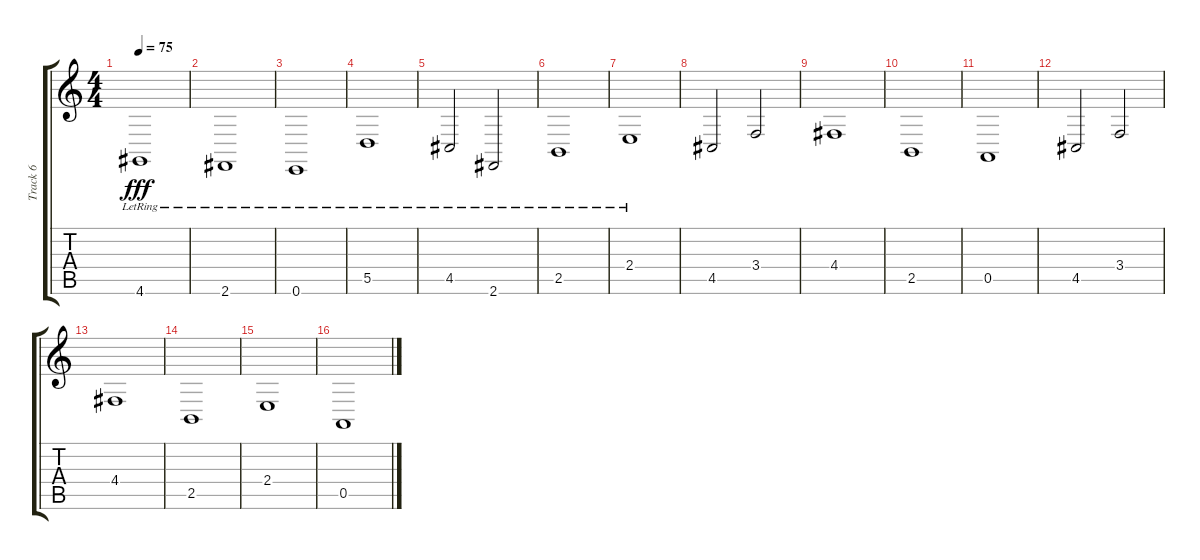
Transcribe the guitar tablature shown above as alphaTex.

\track ("Track 6" "Track 6") {instrument fx8scifi}
\staff {score tabs}
\tuning (E4 B3 G3 D3 A2 E2) {hide}
\ts (4 4)
\tempo 75
\clef g2
\ks c
4.6{lr}.1{dy fff} |
2.6{lr}.1 |
0.6{lr}.1 |
5.5{lr}.1 |
4.5{lr}.2 2.6{lr}.2 |
2.5{lr}.1 |
2.4{lr}.1 |
4.5.2 3.4.2 |
4.4.1 |
2.5.1 |
0.5.1 |
4.5.2 3.4.2 |
4.4.1 |
2.5.1 |
2.4.1 |
0.5.1
